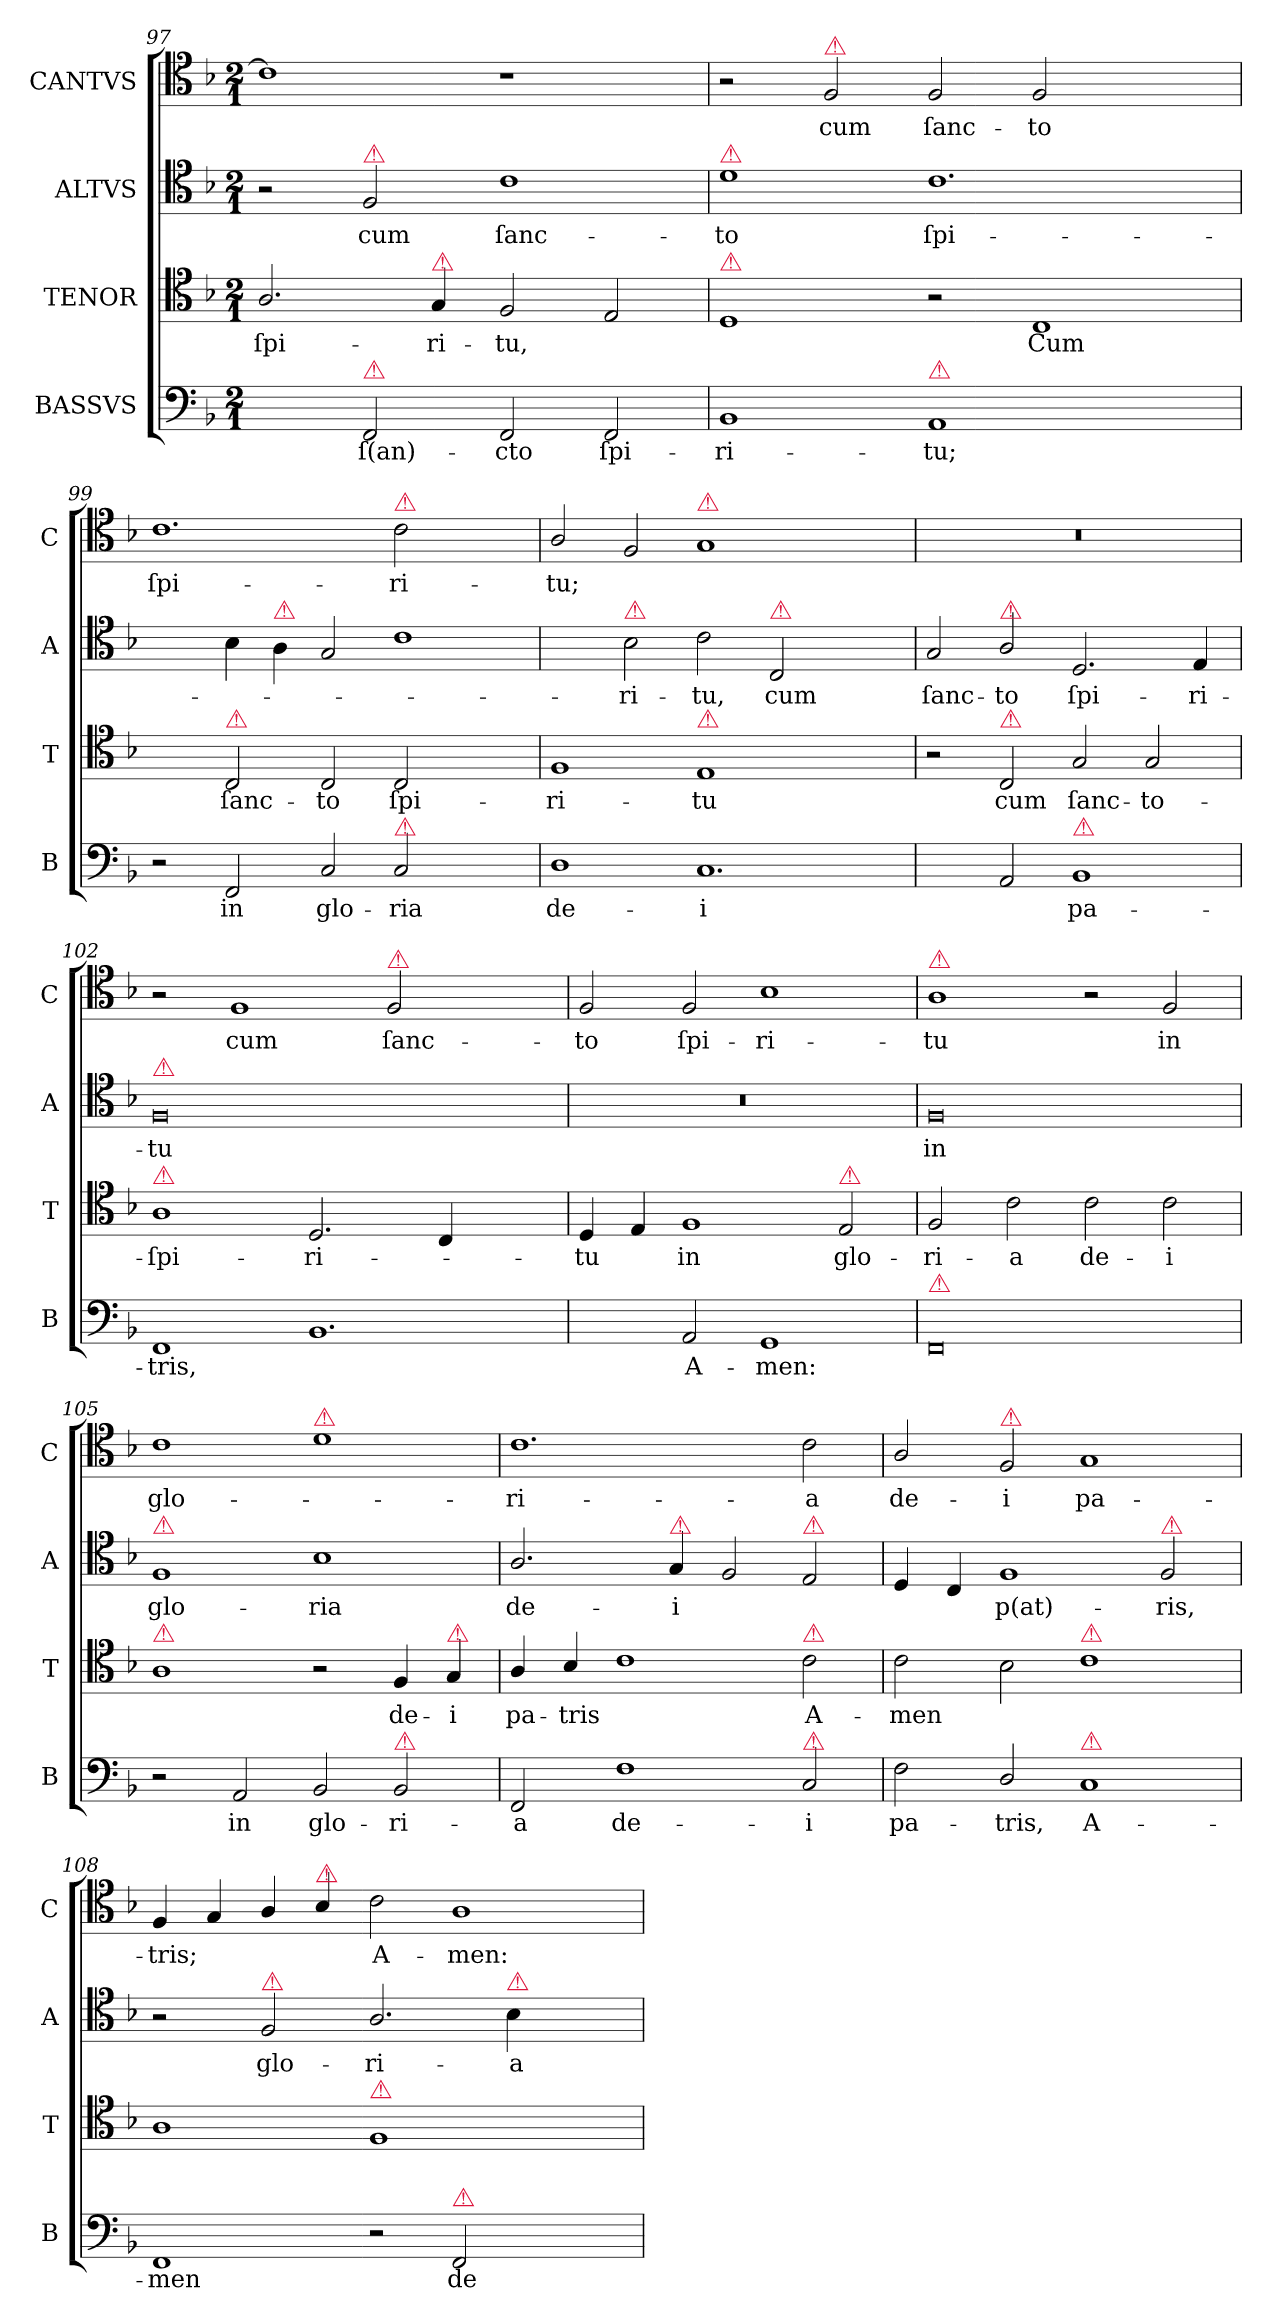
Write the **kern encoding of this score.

**kern	**text	**kern	**text	**kern	**text	**kern	**text
*part4	*part4	*part3	*part3	*part2	*part2	*part1	*part1
*staff4	*staff4	*staff3	*staff3	*staff2	*staff2	*staff1	*staff1
*I"BASSVS	*	*I"TENOR	*	*I"ALTVS	*	*I"CANTVS	*
*I'B	*	*I'T	*	*I'A	*	*I'C	*
*clefF4	*	*clefC4	*	*clefC4	*	*clefC4	*
*k[b-]	*	*k[b-]	*	*k[b-]	*	*k[b-]	*
*F:	*	*F:	*	*F:	*	*F:	*
*M2/1	*	*M2/1	*	*M2/1	*	*M2/1	*
=97	=97	=97	=97	=97	=97	=97	=97
2ryy	.	2.A/	ſpi-	2r	.	1c]	.
!	!	!	!	!LO:TX:a:color=crimson:t=⚠	!	!	!
!LO:TX:a:color=crimson:t=⚠	!	!	!	!	!	!	!
2FF/	ſ(an)-	.	.	2F/	cum	.	.
!	!	!LO:TX:a:color=crimson:t=⚠	!	!	!	!	!
.	.	4G/	-ri-	.	.	.	.
2FF/	-cto	2F/	-tu,	1c	ſanc-	1r	.
2FF/	ſpi-	2E/	.	.	.	.	.
=98	=98	=98	=98	=98	=98	=98	=98
!	!	!	!	!LO:TX:a:color=crimson:t=⚠	!	!	!
!	!	!LO:TX:a:color=crimson:t=⚠	!	!	!	!	!
1BB-	-ri-	1D	.	1d	-to	2r	.
!	!	!	!	!	!	!LO:TX:a:color=crimson:t=⚠	!
.	.	.	.	.	.	2F/	cum
!LO:TX:a:color=crimson:t=⚠	!	!	!	!	!	!	!
1AA	-tu;	2r	.	1.c	ſpi-	2F/	ſanc-
!	!	!	!LO:LY:i	!	!	!	!
.	.	1C	Cum	.	.	2F/	-to
2ryy	.	.	.	.	.	2ryy	.
=99	=99	=99	=99	=99	=99	=99	=99
2r	.	2ryy	.	2ryy	.	1.c	ſpi-
!	!	!LO:TX:a:color=crimson:t=⚠	!	!	!	!	!
!	!	!	!LO:LY:i	!	!	!	!
2FF/	in	2C/	ſanc-	4B-\	.	.	.
!	!	!	!	!LO:TX:a:color=crimson:t=⚠	!	!	!
.	.	.	.	4A\	.	.	.
!	!	!	!LO:LY:i	!	!	!	!
2C/	glo-	2C/	-to	2G/	.	.	.
!	!	!	!	!	!	!LO:TX:a:color=crimson:t=⚠	!
!LO:TX:a:color=crimson:t=⚠	!	!	!	!	!	!	!
!	!	!	!LO:LY:i	!	!	!	!
2C/	-ria	2C/	ſpi-	1c	.	2c\	-ri-
2ryy	.	2ryy	.	.	.	2ryy	.
=100	=100	=100	=100	=100	=100	=100	=100
!	!	!	!LO:LY:i	!	!	!	!
1D	de-	1F	-ri-	2ryy	.	2A/	-tu;
!	!	!	!	!LO:TX:a:color=crimson:t=⚠	!	!	!
.	.	.	.	2B-\	-ri-	2F/	.
!	!	!	!	!	!	!LO:TX:a:color=crimson:t=⚠	!
!	!	!LO:TX:a:color=crimson:t=⚠	!	!	!	!	!
!	!	!	!LO:LY:i	!	!	!	!
1.C	-i	1E	-tu	2c\	-tu,	1G	.
!	!	!	!	!LO:TX:a:color=crimson:t=⚠	!	!	!
!	!	!	!	!	!LO:LY:i	!	!
.	.	.	.	2C/	cum	.	.
.	.	2ryy	.	2ryy	.	2ryy	.
=101	=101	=101	=101	=101	=101	=101	=101
!	!	!	!	!	!LO:LY:i	!	!
2ryy	.	2r	.	2G/	ſanc-	0r	.
!	!	!	!	!LO:TX:a:color=crimson:t=⚠	!	!	!
!	!	!LO:TX:a:color=crimson:t=⚠	!	!	!	!	!
!	!	!	!LO:LY:i	!	!LO:LY:i	!	!
2AA/	.	2C/	cum	2A/	-to	.	.
!LO:TX:a:color=crimson:t=⚠	!	!	!	!	!	!	!
!	!	!	!LO:LY:i	!	!LO:LY:i	!	!
1BB-	pa-	2G/	ſanc-	2.D/	ſpi-	.	.
!	!	!	!LO:LY:i	!	!	!	!
.	.	2G/	-to-	.	.	.	.
!	!	!	!	!	!LO:LY:i	!	!
.	.	.	.	4E/	-ri-	.	.
=102	=102	=102	=102	=102	=102	=102	=102
!	!	!	!	!LO:TX:a:color=crimson:t=⚠	!	!	!
!	!	!LO:TX:a:color=crimson:t=⚠	!	!	!	!	!
!	!	!	!LO:LY:i	!	!LO:LY:i	!	!
1FF	-tris,	1A	-ſpi-	0F	-tu	2r	.
!	!	!	!	!	!	!	!LO:LY:i
.	.	.	.	.	.	1F	cum
!	!	!	!LO:LY:i	!	!	!	!
1.BB-	.	2.D/	-ri-	.	.	.	.
!	!	!	!	!	!	!LO:TX:a:color=crimson:t=⚠	!
!	!	!	!	!	!	!	!LO:LY:i
.	.	.	.	.	.	2F/	ſanc-
.	.	4C/	.	.	.	.	.
.	.	2ryy	.	2ryy	.	2ryy	.
=103	=103	=103	=103	=103	=103	=103	=103
!	!	!	!LO:LY:i	!	!	!	!LO:LY:i
2ryy	.	4D/	-tu	0r	.	2F/	-to
.	.	4E/	.	.	.	.	.
!	!	!	!	!	!	!	!LO:LY:i
2AA/	A-	1F	in	.	.	2F/	ſpi-
!	!	!	!	!	!	!	!LO:LY:i
1GG	-men:	.	.	.	.	1B-	-ri-
!	!	!LO:TX:a:color=crimson:t=⚠	!	!	!	!	!
.	.	2E/	glo-	.	.	.	.
=104	=104	=104	=104	=104	=104	=104	=104
!	!	!	!	!	!	!LO:TX:a:color=crimson:t=⚠	!
!LO:TX:a:color=crimson:t=⚠	!	!	!	!	!	!	!
!	!	!	!	!	!	!	!LO:LY:i
0FF	.	2F/	-ri-	0F	in	1A	-tu
.	.	2c\	-a	.	.	.	.
.	.	2c\	de-	.	.	2r	.
.	.	2c\	-i	.	.	2F/	in
=105	=105	=105	=105	=105	=105	=105	=105
!	!	!	!	!LO:TX:a:color=crimson:t=⚠	!	!	!
!	!	!LO:TX:a:color=crimson:t=⚠	!	!	!	!	!
2r	.	1A	.	1F	glo-	1c	glo-
!	!LO:LY:i	!	!	!	!	!	!
2AA/	in	.	.	.	.	.	.
!	!	!	!	!	!	!LO:TX:a:color=crimson:t=⚠	!
!	!LO:LY:i	!	!	!	!	!	!
2BB-/	glo-	2r	.	1B-	-ria	1d	.
!LO:TX:a:color=crimson:t=⚠	!	!	!	!	!	!	!
!	!LO:LY:i	!	!	!	!	!	!
2BB-/	-ri-	4F/	de-	.	.	.	.
!	!	!LO:TX:a:color=crimson:t=⚠	!	!	!	!	!
.	.	4G/	-i	.	.	.	.
=106	=106	=106	=106	=106	=106	=106	=106
!	!LO:LY:i	!	!	!	!	!	!
2FF/	-a	4A/	pa-	2.A/	de-	1.c	-ri-
.	.	4B-/	-tris	.	.	.	.
!	!LO:LY:i	!	!	!	!	!	!
1F	de-	1c	.	.	.	.	.
!	!	!	!	!LO:TX:a:color=crimson:t=⚠	!	!	!
.	.	.	.	4G/	-i	.	.
.	.	.	.	2F/	.	.	.
!	!	!	!	!LO:TX:a:color=crimson:t=⚠	!	!	!
!	!	!LO:TX:a:color=crimson:t=⚠	!	!	!	!	!
!LO:TX:a:color=crimson:t=⚠	!	!	!	!	!	!	!
!	!LO:LY:i	!	!	!	!	!	!
2C/	-i	2c\	A-	2E/	.	2c\	-a
=107	=107	=107	=107	=107	=107	=107	=107
!	!LO:LY:i	!	!	!	!	!	!
2F\	pa-	2c\	-men	4D/	.	2A/	de-
.	.	.	.	4C/	.	.	.
!	!	!	!	!	!	!LO:TX:a:color=crimson:t=⚠	!
!	!LO:LY:i	!	!	!	!	!	!
2D/	-tris,	2B-\	.	1F	p(at)-	2F/	-i
!	!	!LO:TX:a:color=crimson:t=⚠	!	!	!	!	!
!LO:TX:a:color=crimson:t=⚠	!	!	!	!	!	!	!
!	!LO:LY:i	!	!	!	!	!	!
1C	A-	1c	.	.	.	1G	pa-
!	!	!	!	!LO:TX:a:color=crimson:t=⚠	!	!	!
.	.	.	.	2F/	-ris,	.	.
=108	=108	=108	=108	=108	=108	=108	=108
!	!LO:LY:i	!	!	!	!	!	!
1FF	-men	1A	.	2r	.	4F/	-tris;
.	.	.	.	.	.	4G/	.
!	!	!	!	!LO:TX:a:color=crimson:t=⚠	!	!	!
!	!	!	!	!	!LO:LY:i	!	!
.	.	.	.	2F/	glo-	4A/	.
!	!	!	!	!	!	!LO:TX:a:color=crimson:t=⚠	!
.	.	.	.	.	.	4B-/	.
!	!	!LO:TX:a:color=crimson:t=⚠	!	!	!	!	!
!	!	!	!	!	!LO:LY:i	!	!
2r	.	1F	.	2.A/	-ri-	2c\	A-
!LO:TX:a:color=crimson:t=⚠	!	!	!	!	!	!	!
2FF/	de-	.	.	.	.	1A	-men:
!	!	!	!	!LO:TX:a:color=crimson:t=⚠	!	!	!
!	!	!	!	!	!LO:LY:i	!	!
.	.	.	.	4B-\	-a	.	.
2ryy	.	2ryy	.	2ryy	.	.	.
=	=	=	=	=	=	=	=
*-	*-	*-	*-	*-	*-	*-	*-
